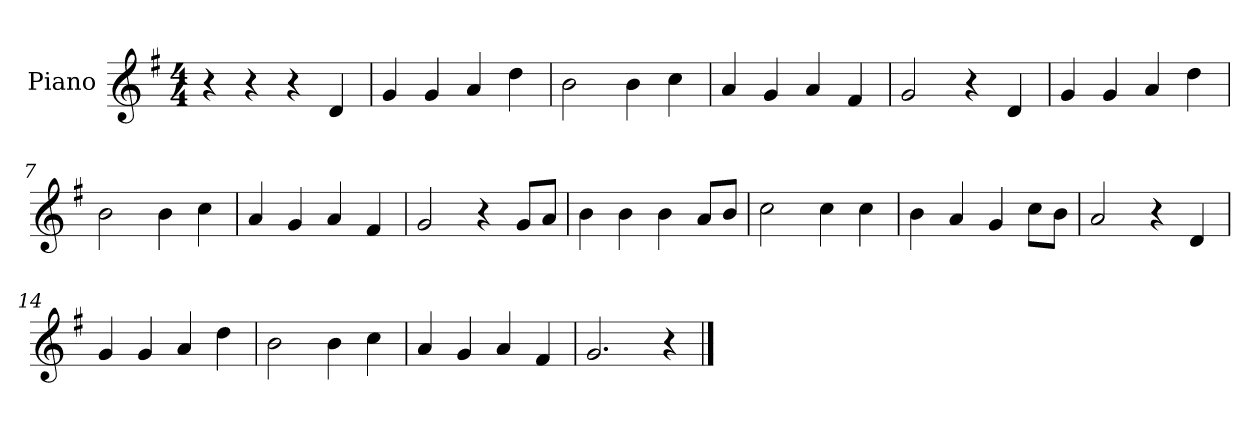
**kern
*part1
*staff1
*I"Piano
*I'Pno
*clefG2
*k[f#]
*G:
*M4/4
=1
4r
4r
4r
4d/
=2
4g/
4g/
4a/
4dd\
=3
2b\
4b\
4cc\
=4
4a/
4g/
4a/
4f#/
=5
2g/
4r
4d/
=6
4g/
4g/
4a/
4dd\
=7
2b\
4b\
4cc\
=8
4a/
4g/
4a/
4f#/
=9
2g/
4r
8g/L
8a/J
=10
4b\
4b\
4b\
8a/L
8b/J
=11
2cc\
4cc\
4cc\
=12
4b\
4a/
4g/
8cc\L
8b\J
=13
2a/
4r
4d/
=14
4g/
4g/
4a/
4dd\
=15
2b\
4b\
4cc\
=16
4a/
4g/
4a/
4f#/
=17
2.g/
4r
==
*-
